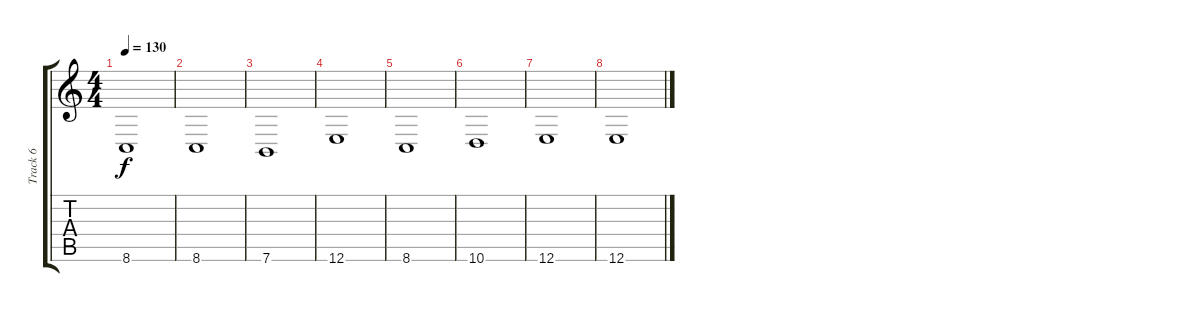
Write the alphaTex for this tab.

\track ("Track 6" "Track 6") {instrument electricpiano1}
\staff {score tabs}
\tuning (E4 B3 G3 D3 A2 E2) {hide}
\ts (4 4)
\tempo 130
\clef g2
\ks c
8.6.1{dy f} |
8.6.1 |
7.6.1 |
12.6.1 |
8.6.1 |
10.6.1 |
12.6.1 |
12.6.1
